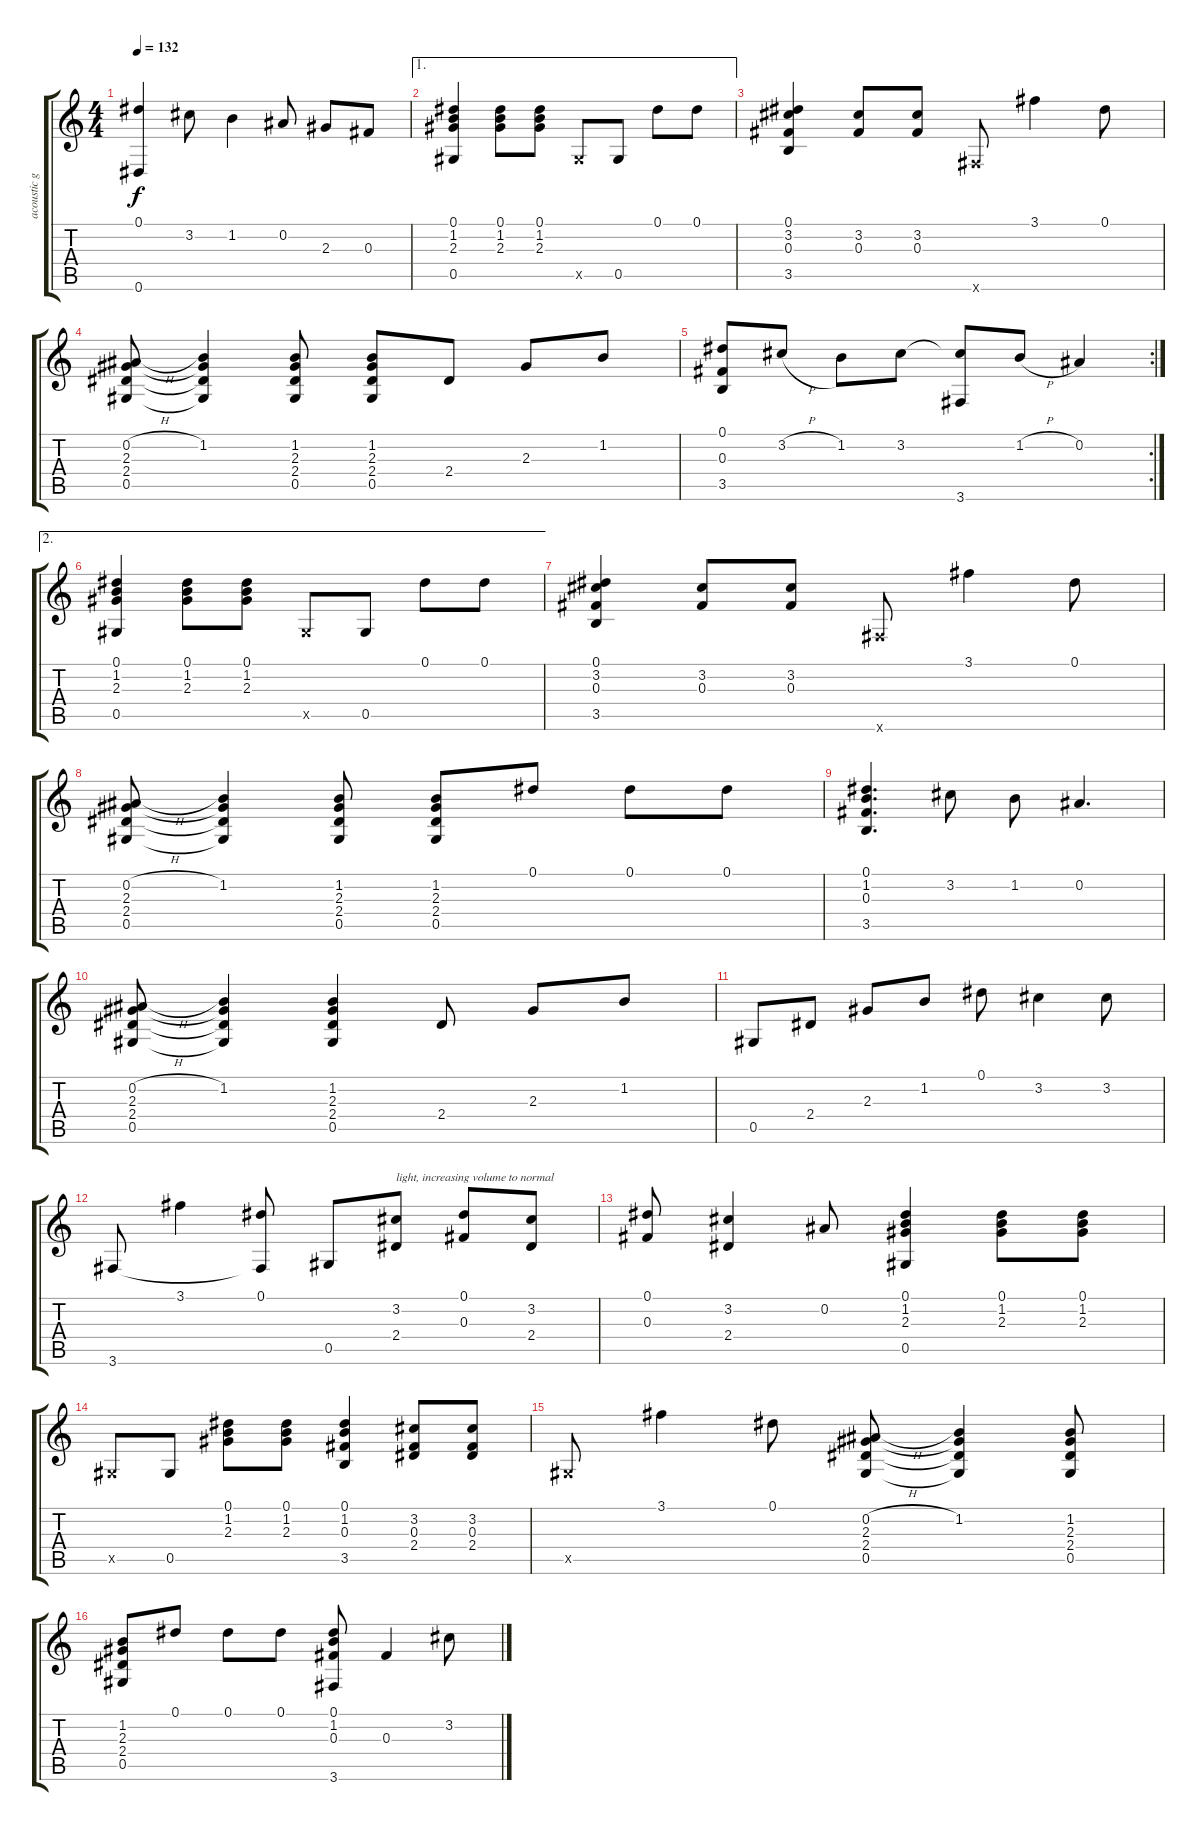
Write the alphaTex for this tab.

\track ("acoustic guitar, tune down half-step: D#" "acoustic g") {instrument acousticguitarsteel}
\staff {score tabs}
\tuning (Eb4 Bb3 Gb3 Db3 Ab2 Eb2) {hide}
\ts (4 4)
\tempo 132
\clef g2
\ks c
(0.1 0.6).4{dy f} 3.2.8 1.2.4 0.2.8 2.3.8 0.3.8 |
\ae 1
(0.1 1.2 2.3 0.5).4 (0.1 1.2 2.3).8 (0.1 1.2 2.3).8 0.5{x}.8 0.5.8 0.1.8 0.1.8 |
(0.1 3.2 0.3 3.5).4 (3.2 0.3).8 (3.2 0.3).8 3.6{x}.8 3.1.4 0.1.8 |
(0.2{h} 2.3 2.4 0.5).8 (1.2 2.3{t} 2.4{t} 0.5{t}).4 (1.2 2.3 2.4 0.5).8 (1.2 2.3 2.4 0.5).8 2.4.8 2.3.8 1.2.8 |
\rc 2
(0.1 0.3 3.5).8 3.2{h}.8 1.2.8 3.2.8 (3.2{t} 3.6).8 1.2{h}.8 0.2.4 |
\ae 2
(0.1 1.2 2.3 0.5).4 (0.1 1.2 2.3).8 (0.1 1.2 2.3).8 0.5{x}.8 0.5.8 0.1.8 0.1.8 |
(0.1 3.2 0.3 3.5).4 (3.2 0.3).8 (3.2 0.3).8 3.6{x}.8 3.1.4 0.1.8 |
(0.2{h} 2.3 2.4 0.5).8 (1.2 2.3{t} 2.4{t} 0.5{t}).4 (1.2 2.3 2.4 0.5).8 (1.2 2.3 2.4 0.5).8 0.1.8 0.1.8 0.1.8 |
(0.1 1.2 0.3 3.5).4{d} 3.2.8 1.2.8 0.2.4{d} |
(0.2{h} 2.3 2.4 0.5).8 (1.2 2.3{t} 2.4{t} 0.5{t}).4 (1.2 2.3 2.4 0.5).4 2.4.8 2.3.8 1.2.8 |
0.5.8 2.4.8 2.3.8 1.2.8 0.1.8 3.2.4 3.2.8 |
3.6.8 3.1.4 (0.1 3.6{t}).8 0.5.8 (3.2 2.4).8{txt "light, increasing volume to normal"} (0.1 0.3).8 (3.2 2.4).8 |
(0.1 0.3).8 (3.2 2.4).4 0.2.8 (0.1 1.2 2.3 0.5).4 (0.1 1.2 2.3).8 (0.1 1.2 2.3).8 |
0.5{x}.8 0.5.8 (0.1 1.2 2.3).8 (0.1 1.2 2.3).8 (0.1 1.2 0.3 3.5).4 (3.2 0.3 2.4).8 (3.2 0.3 2.4).8 |
0.5{x}.8 3.1.4 0.1.8 (0.2{h} 2.3 2.4 0.5).8 (1.2 2.3{t} 2.4{t} 0.5{t}).4 (1.2 2.3 2.4 0.5).8 |
(1.2 2.3 2.4 0.5).8 0.1.8 0.1.8 0.1.8 (0.1 1.2 0.3 3.6).8 0.3.4 3.2.8
